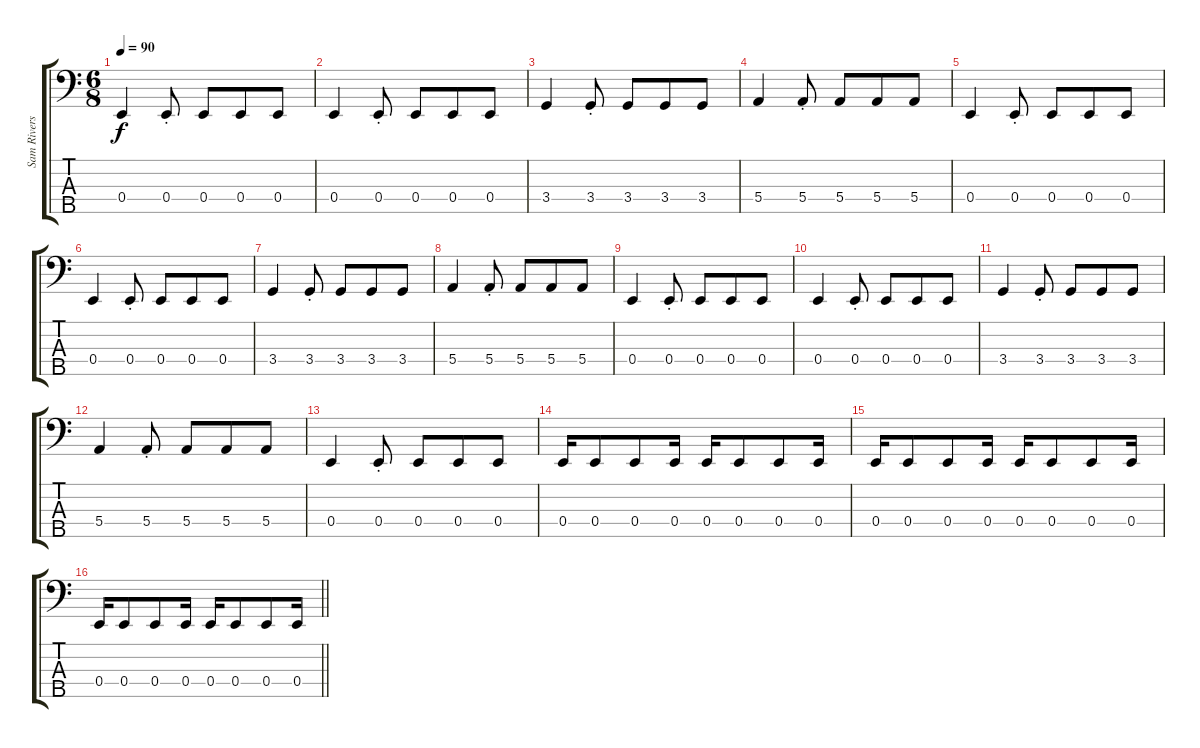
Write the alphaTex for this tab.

\track ("Sam Rivers" "Sam Rivers") {instrument electricbassfinger}
\staff {score tabs}
\tuning (G2 D2 A1 E1 B0) {hide}
\ts (6 8)
\tempo 90
\clef f4
\ks c
0.4.4{dy f} 0.4{st}.8 0.4.8 0.4.8 0.4.8 |
0.4.4 0.4{st}.8 0.4.8 0.4.8 0.4.8 |
3.4.4 3.4{st}.8 3.4.8 3.4.8 3.4.8 |
5.4.4 5.4{st}.8 5.4.8 5.4.8 5.4.8 |
0.4.4 0.4{st}.8 0.4.8 0.4.8 0.4.8 |
0.4.4 0.4{st}.8 0.4.8 0.4.8 0.4.8 |
3.4.4 3.4{st}.8 3.4.8 3.4.8 3.4.8 |
5.4.4 5.4{st}.8 5.4.8 5.4.8 5.4.8 |
0.4.4 0.4{st}.8 0.4.8 0.4.8 0.4.8 |
0.4.4 0.4{st}.8 0.4.8 0.4.8 0.4.8 |
3.4.4 3.4{st}.8 3.4.8 3.4.8 3.4.8 |
5.4.4 5.4{st}.8 5.4.8 5.4.8 5.4.8 |
0.4.4 0.4{st}.8 0.4.8 0.4.8 0.4.8 |
0.4.16 0.4.8 0.4.8 0.4.16 0.4.16 0.4.8 0.4.8 0.4.16 |
0.4.16 0.4.8 0.4.8 0.4.16 0.4.16 0.4.8 0.4.8 0.4.16 |
\barLineRight lightlight
0.4.16 0.4.8 0.4.8 0.4.16 0.4.16 0.4.8 0.4.8 0.4.16
